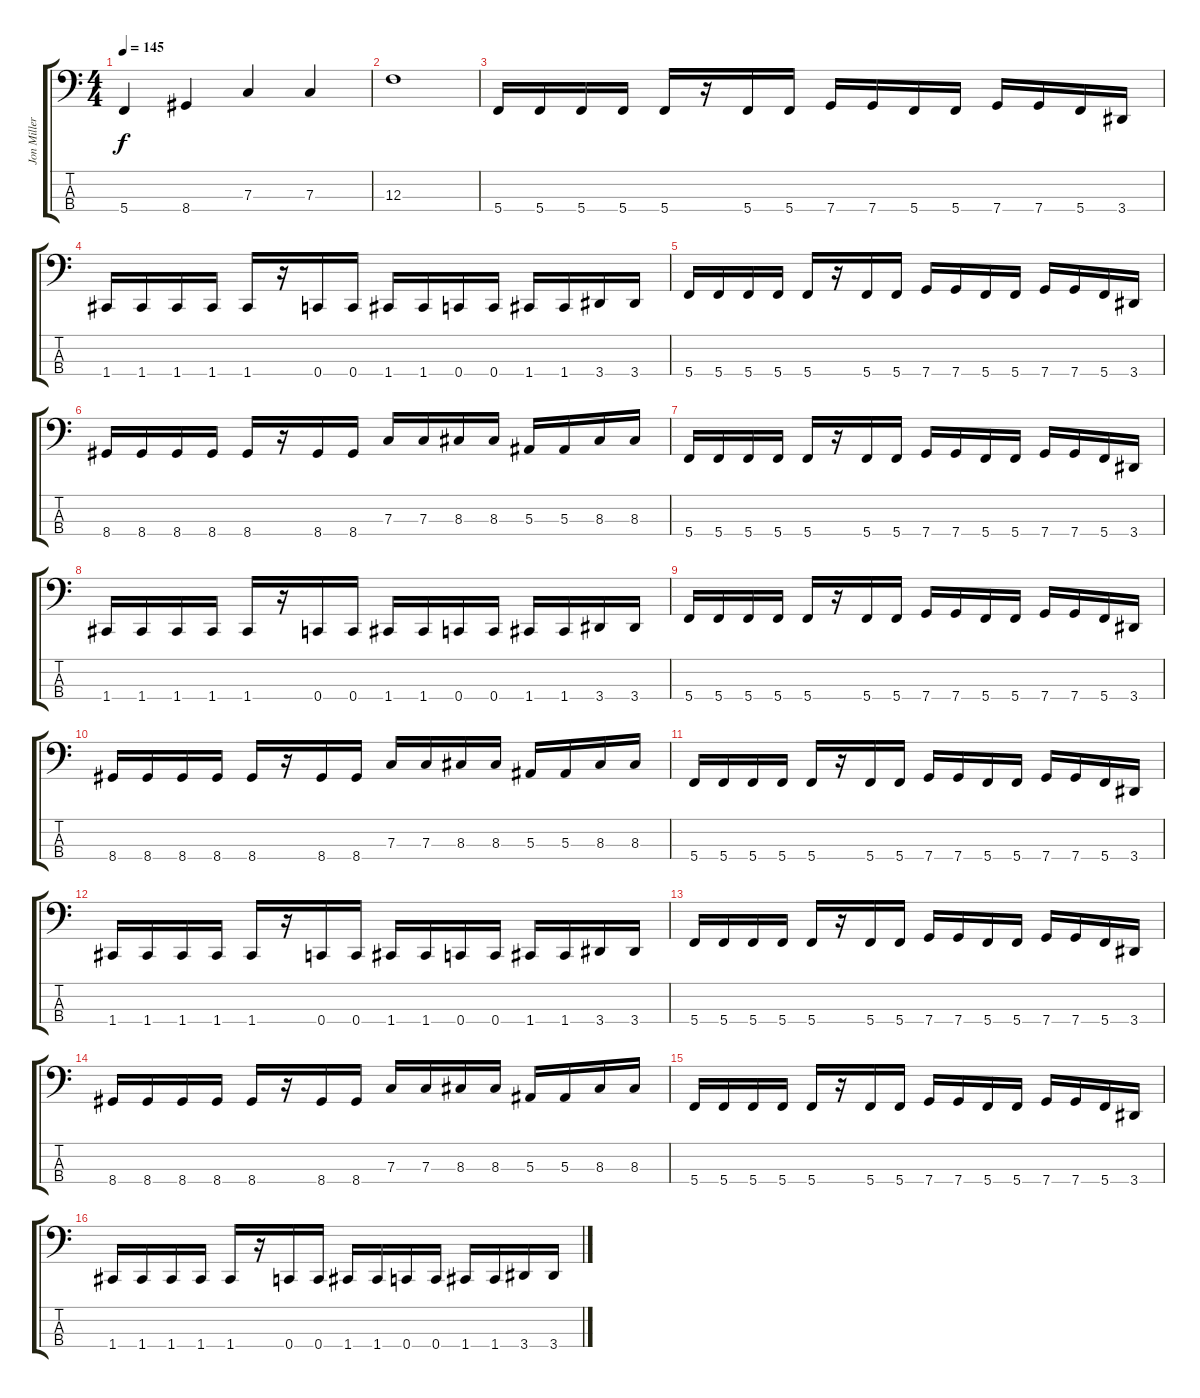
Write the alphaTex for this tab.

\track ("Jon Miller" "Jon Miller") {instrument electricbassfinger}
\staff {score tabs}
\tuning (Eb2 Bb1 F1 C1) {hide}
\ts (4 4)
\tempo 145
\clef f4
\ks c
5.4.4{dy f} 8.4.4 7.3.4 7.3.4 |
12.3.1 |
5.4.16 5.4.16 5.4.16 5.4.16 5.4.16 r.16 5.4.16 5.4.16 7.4.16 7.4.16 5.4.16 5.4.16 7.4.16 7.4.16 5.4.16 3.4.16 |
1.4.16 1.4.16 1.4.16 1.4.16 1.4.16 r.16 0.4.16 0.4.16 1.4.16 1.4.16 0.4.16 0.4.16 1.4.16 1.4.16 3.4.16 3.4.16 |
5.4.16 5.4.16 5.4.16 5.4.16 5.4.16 r.16 5.4.16 5.4.16 7.4.16 7.4.16 5.4.16 5.4.16 7.4.16 7.4.16 5.4.16 3.4.16 |
8.4.16 8.4.16 8.4.16 8.4.16 8.4.16 r.16 8.4.16 8.4.16 7.3.16 7.3.16 8.3.16 8.3.16 5.3.16 5.3.16 8.3.16 8.3.16 |
5.4.16 5.4.16 5.4.16 5.4.16 5.4.16 r.16 5.4.16 5.4.16 7.4.16 7.4.16 5.4.16 5.4.16 7.4.16 7.4.16 5.4.16 3.4.16 |
1.4.16 1.4.16 1.4.16 1.4.16 1.4.16 r.16 0.4.16 0.4.16 1.4.16 1.4.16 0.4.16 0.4.16 1.4.16 1.4.16 3.4.16 3.4.16 |
5.4.16 5.4.16 5.4.16 5.4.16 5.4.16 r.16 5.4.16 5.4.16 7.4.16 7.4.16 5.4.16 5.4.16 7.4.16 7.4.16 5.4.16 3.4.16 |
8.4.16 8.4.16 8.4.16 8.4.16 8.4.16 r.16 8.4.16 8.4.16 7.3.16 7.3.16 8.3.16 8.3.16 5.3.16 5.3.16 8.3.16 8.3.16 |
5.4.16 5.4.16 5.4.16 5.4.16 5.4.16 r.16 5.4.16 5.4.16 7.4.16 7.4.16 5.4.16 5.4.16 7.4.16 7.4.16 5.4.16 3.4.16 |
1.4.16 1.4.16 1.4.16 1.4.16 1.4.16 r.16 0.4.16 0.4.16 1.4.16 1.4.16 0.4.16 0.4.16 1.4.16 1.4.16 3.4.16 3.4.16 |
5.4.16 5.4.16 5.4.16 5.4.16 5.4.16 r.16 5.4.16 5.4.16 7.4.16 7.4.16 5.4.16 5.4.16 7.4.16 7.4.16 5.4.16 3.4.16 |
8.4.16 8.4.16 8.4.16 8.4.16 8.4.16 r.16 8.4.16 8.4.16 7.3.16 7.3.16 8.3.16 8.3.16 5.3.16 5.3.16 8.3.16 8.3.16 |
5.4.16 5.4.16 5.4.16 5.4.16 5.4.16 r.16 5.4.16 5.4.16 7.4.16 7.4.16 5.4.16 5.4.16 7.4.16 7.4.16 5.4.16 3.4.16 |
1.4.16 1.4.16 1.4.16 1.4.16 1.4.16 r.16 0.4.16 0.4.16 1.4.16 1.4.16 0.4.16 0.4.16 1.4.16 1.4.16 3.4.16 3.4.16
